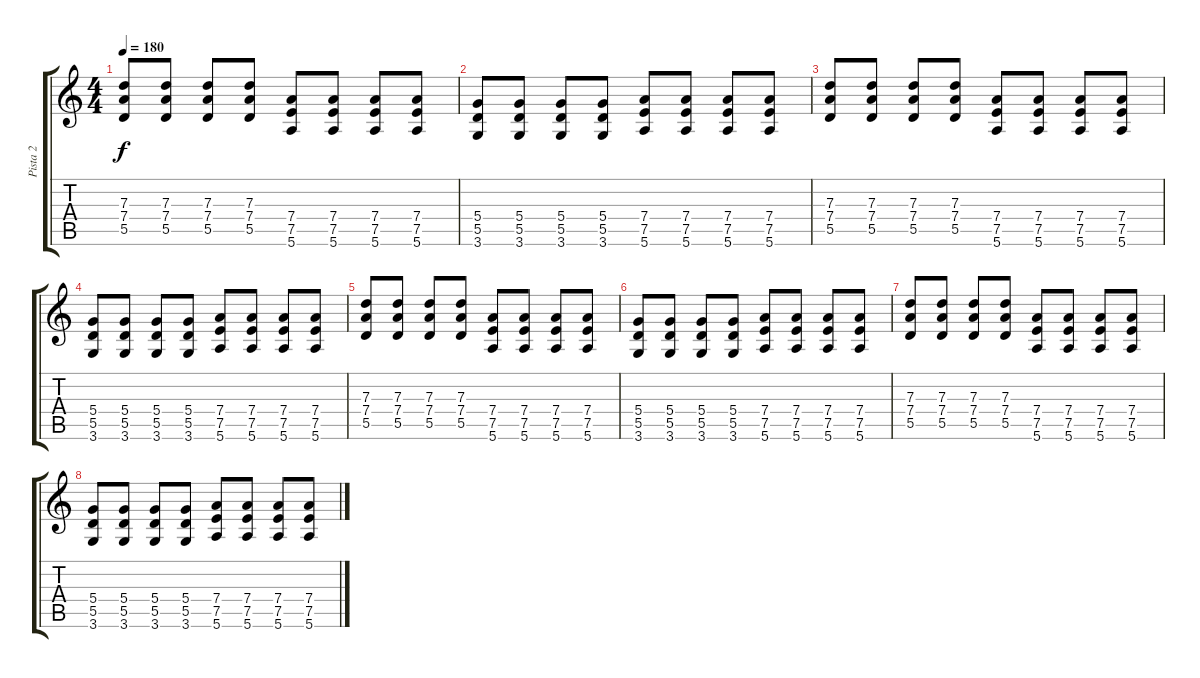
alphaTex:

\track ("Pista 2" "Pista 2") {instrument overdrivenguitar}
\staff {score tabs}
\tuning (E4 B3 G3 D3 A2 E2) {hide}
\ts (4 4)
\tempo 180
\clef g2
\ks c
(7.3 7.4 5.5).8{dy f volume 5} (7.3 7.4 5.5).8 (7.3 7.4 5.5).8 (7.3 7.4 5.5).8 (7.4 7.5 5.6).8 (7.4 7.5 5.6).8 (7.4 7.5 5.6).8 (7.4 7.5 5.6).8 |
(5.4 5.5 3.6).8 (5.4 5.5 3.6).8 (5.4 5.5 3.6).8 (5.4 5.5 3.6).8 (7.4 7.5 5.6).8 (7.4 7.5 5.6).8 (7.4 7.5 5.6).8 (7.4 7.5 5.6).8 |
(7.3 7.4 5.5).8 (7.3 7.4 5.5).8 (7.3 7.4 5.5).8 (7.3 7.4 5.5).8 (7.4 7.5 5.6).8 (7.4 7.5 5.6).8 (7.4 7.5 5.6).8 (7.4 7.5 5.6).8 |
(5.4 5.5 3.6).8 (5.4 5.5 3.6).8 (5.4 5.5 3.6).8 (5.4 5.5 3.6).8 (7.4 7.5 5.6).8 (7.4 7.5 5.6).8 (7.4 7.5 5.6).8 (7.4 7.5 5.6).8 |
(7.3 7.4 5.5).8{volume 0} (7.3 7.4 5.5).8 (7.3 7.4 5.5).8 (7.3 7.4 5.5).8 (7.4 7.5 5.6).8 (7.4 7.5 5.6).8 (7.4 7.5 5.6).8 (7.4 7.5 5.6).8 |
(5.4 5.5 3.6).8 (5.4 5.5 3.6).8 (5.4 5.5 3.6).8 (5.4 5.5 3.6).8 (7.4 7.5 5.6).8 (7.4 7.5 5.6).8 (7.4 7.5 5.6).8 (7.4 7.5 5.6).8 |
(7.3 7.4 5.5).8 (7.3 7.4 5.5).8 (7.3 7.4 5.5).8 (7.3 7.4 5.5).8 (7.4 7.5 5.6).8 (7.4 7.5 5.6).8 (7.4 7.5 5.6).8 (7.4 7.5 5.6).8 |
(5.4 5.5 3.6).8 (5.4 5.5 3.6).8 (5.4 5.5 3.6).8 (5.4 5.5 3.6).8 (7.4 7.5 5.6).8 (7.4 7.5 5.6).8 (7.4 7.5 5.6).8 (7.4 7.5 5.6).8
